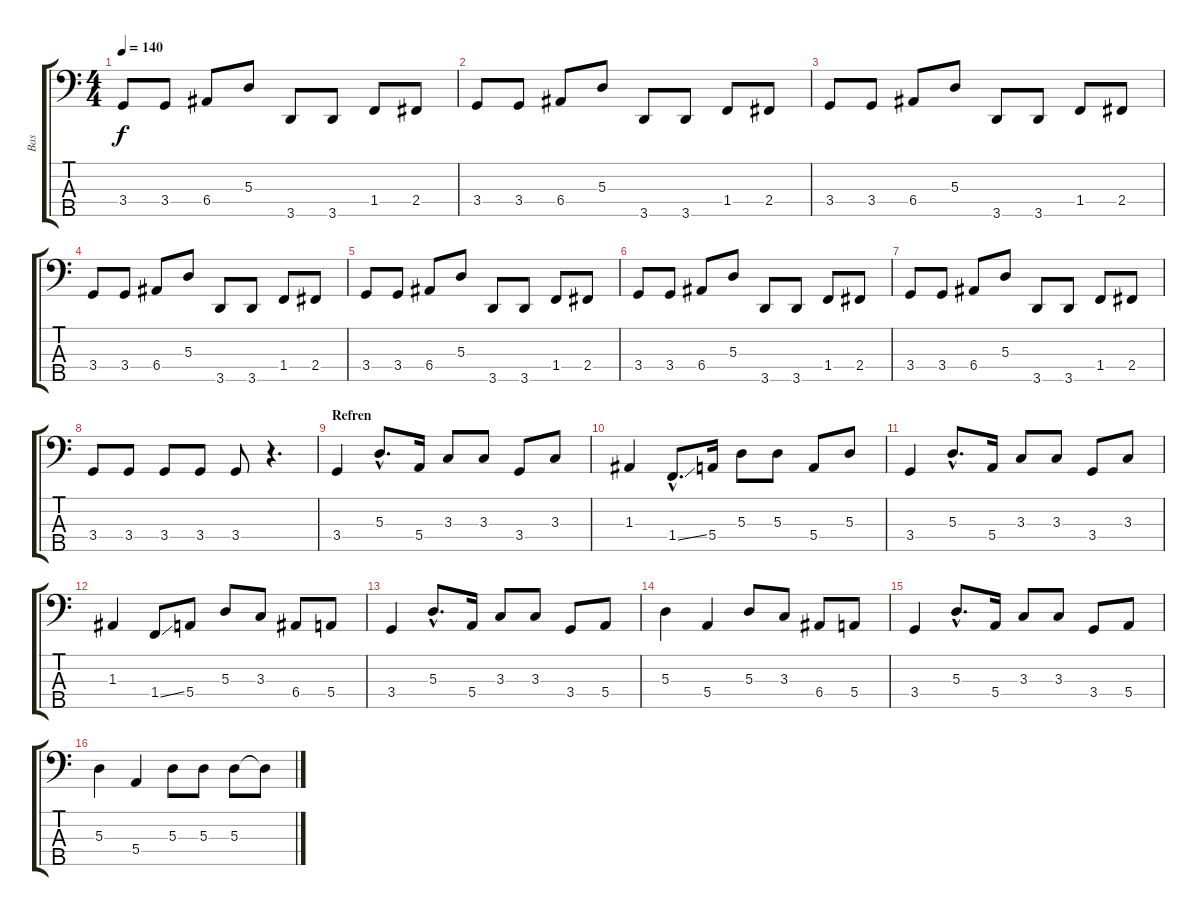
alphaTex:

\track ("Bas" "Bas") {instrument electricbassfinger}
\staff {score tabs}
\tuning (G2 D2 A1 E1 B0) {hide}
\ts (4 4)
\tempo 140
\clef f4
\ks c
3.4.8{dy f} 3.4.8 6.4.8 5.3.8 3.5.8 3.5.8 1.4.8 2.4.8 |
3.4.8 3.4.8 6.4.8 5.3.8 3.5.8 3.5.8 1.4.8 2.4.8 |
3.4.8 3.4.8 6.4.8 5.3.8 3.5.8 3.5.8 1.4.8 2.4.8 |
3.4.8 3.4.8 6.4.8 5.3.8 3.5.8 3.5.8 1.4.8 2.4.8 |
3.4.8 3.4.8 6.4.8 5.3.8 3.5.8 3.5.8 1.4.8 2.4.8 |
3.4.8 3.4.8 6.4.8 5.3.8 3.5.8 3.5.8 1.4.8 2.4.8 |
3.4.8 3.4.8 6.4.8 5.3.8 3.5.8 3.5.8 1.4.8 2.4.8 |
3.4.8 3.4.8 3.4.8 3.4.8 3.4.8 r.4{d} |
\section ("" "Refren")
3.4.4 5.3{hac}.8{d} 5.4.16 3.3.8 3.3.8 3.4.8 3.3.8 |
1.3.4 1.4{ss hac}.8{d} 5.4.16 5.3.8 5.3.8 5.4.8 5.3.8 |
3.4.4 5.3{hac}.8{d} 5.4.16 3.3.8 3.3.8 3.4.8 3.3.8 |
1.3.4 1.4{ss}.8 5.4.8 5.3.8 3.3.8 6.4.8 5.4.8 |
3.4.4 5.3{hac}.8{d} 5.4.16 3.3.8 3.3.8 3.4.8 5.4.8 |
5.3.4 5.4.4 5.3.8 3.3.8 6.4.8 5.4.8 |
3.4.4 5.3{hac}.8{d} 5.4.16 3.3.8 3.3.8 3.4.8 5.4.8 |
5.3.4 5.4.4 5.3.8 5.3.8 5.3.8 5.3{t}.8
